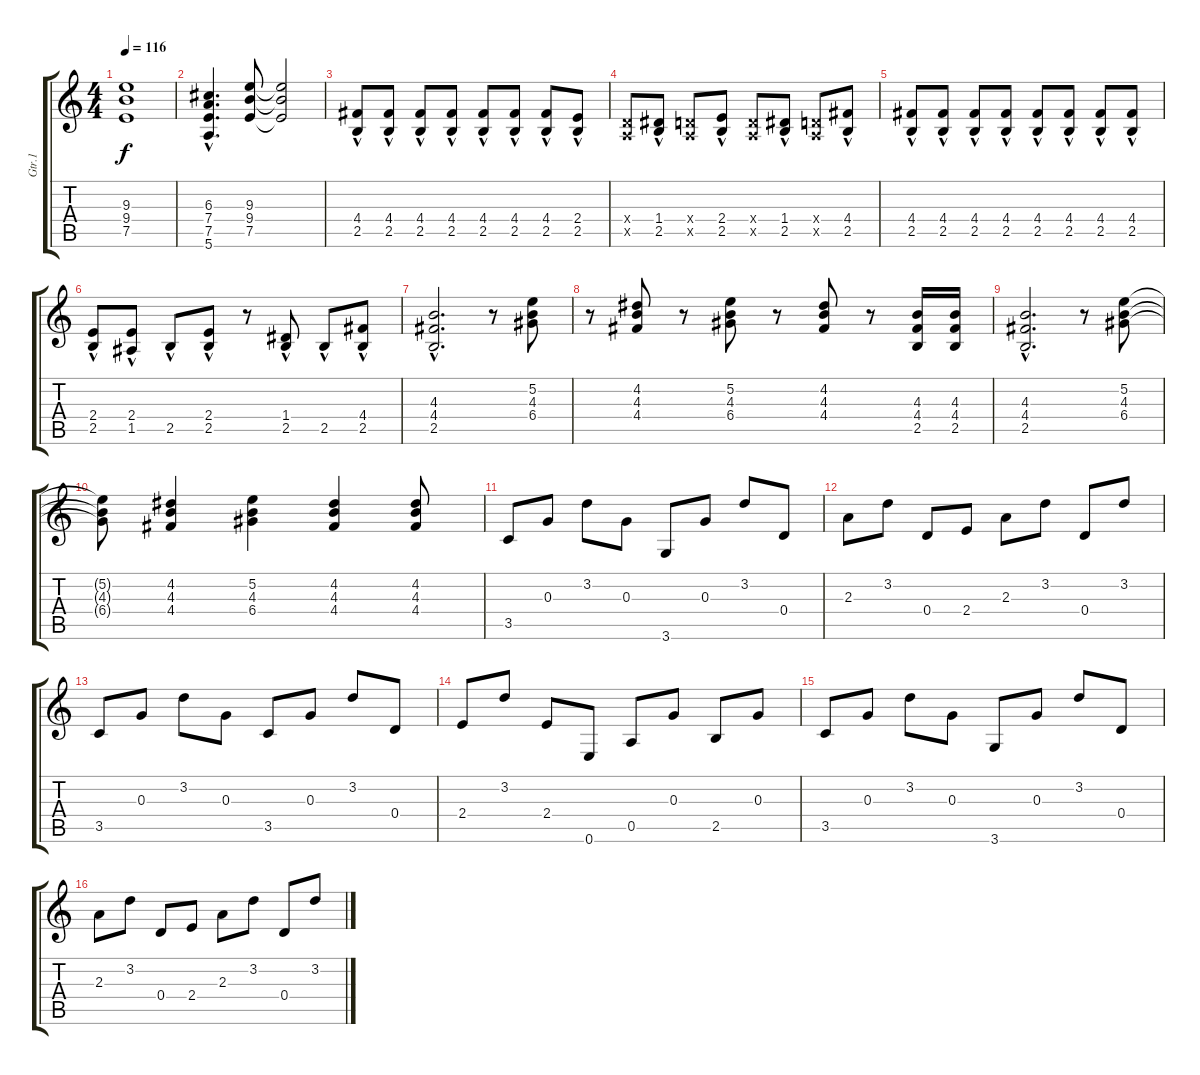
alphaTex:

\track ("Gtr.1" "Gtr.1") {instrument distortionguitar}
\staff {score tabs}
\tuning (E4 B3 G3 D3 A2 E2) {hide}
\ts (4 4)
\tempo 116
\clef g2
\ks c
(9.3 9.4 7.5).1{dy f} |
(6.3{hac} 7.4{hac} 7.5{hac} 5.6{hac}).4{d} (9.3 9.4 7.5).8 (9.3{t} 9.4{t} 7.5{t}).2 |
(4.4{hac} 2.5{hac}).8 (4.4{hac} 2.5{hac}).8 (4.4{hac} 2.5{hac}).8 (4.4{hac} 2.5{hac}).8 (4.4{hac} 2.5{hac}).8 (4.4{hac} 2.5{hac}).8 (4.4{hac} 2.5{hac}).8 (2.4{hac} 2.5{hac}).8 |
(0.4{x} 0.5{x}).8 (1.4{hac} 2.5{hac}).8 (0.4{x} 0.5{x}).8 (2.4{hac} 2.5{hac}).8 (0.4{x} 0.5{x}).8 (1.4{hac} 2.5{hac}).8 (0.4{x} 0.5{x}).8 (4.4{hac} 2.5{hac}).8 |
(4.4{hac} 2.5{hac}).8 (4.4{hac} 2.5{hac}).8 (4.4{hac} 2.5{hac}).8 (4.4{hac} 2.5{hac}).8 (4.4{hac} 2.5{hac}).8 (4.4{hac} 2.5{hac}).8 (4.4{hac} 2.5{hac}).8 (4.4{hac} 2.5{hac}).8 |
(2.4{hac} 2.5{hac}).8 (2.4{hac} 1.5{hac}).8 2.5{hac}.8 (2.4{hac} 2.5{hac}).8 r.8 (1.4{hac} 2.5{hac}).8 2.5{hac}.8 (4.4{hac} 2.5{hac}).8 |
(4.3{hac} 4.4{hac} 2.5{hac}).2{d} r.8 (5.2 4.3 6.4).8 |
r.8 (4.2 4.3 4.4).8 r.8 (5.2 4.3 6.4).8 r.8 (4.2 4.3 4.4).8 r.8 (4.3 4.4 2.5).16 (4.3 4.4 2.5).16 |
(4.3{hac} 4.4{hac} 2.5{hac}).2{d} r.8 (5.2 4.3 6.4).8 |
(5.2{t} 4.3{t} 6.4{t}).8 (4.2 4.3 4.4).4 (5.2 4.3 6.4).4 (4.2 4.3 4.4).4 (4.2 4.3 4.4).8 |
3.5.8 0.3.8 3.2.8 0.3.8 3.6.8 0.3.8 3.2.8 0.4.8 |
2.3.8 3.2.8 0.4.8 2.4.8 2.3.8 3.2.8 0.4.8 3.2.8 |
3.5.8 0.3.8 3.2.8 0.3.8 3.5.8 0.3.8 3.2.8 0.4.8 |
2.4.8 3.2.8 2.4.8 0.6.8 0.5.8 0.3.8 2.5.8 0.3.8 |
3.5.8 0.3.8 3.2.8 0.3.8 3.6.8 0.3.8 3.2.8 0.4.8 |
2.3.8 3.2.8 0.4.8 2.4.8 2.3.8 3.2.8 0.4.8 3.2.8
